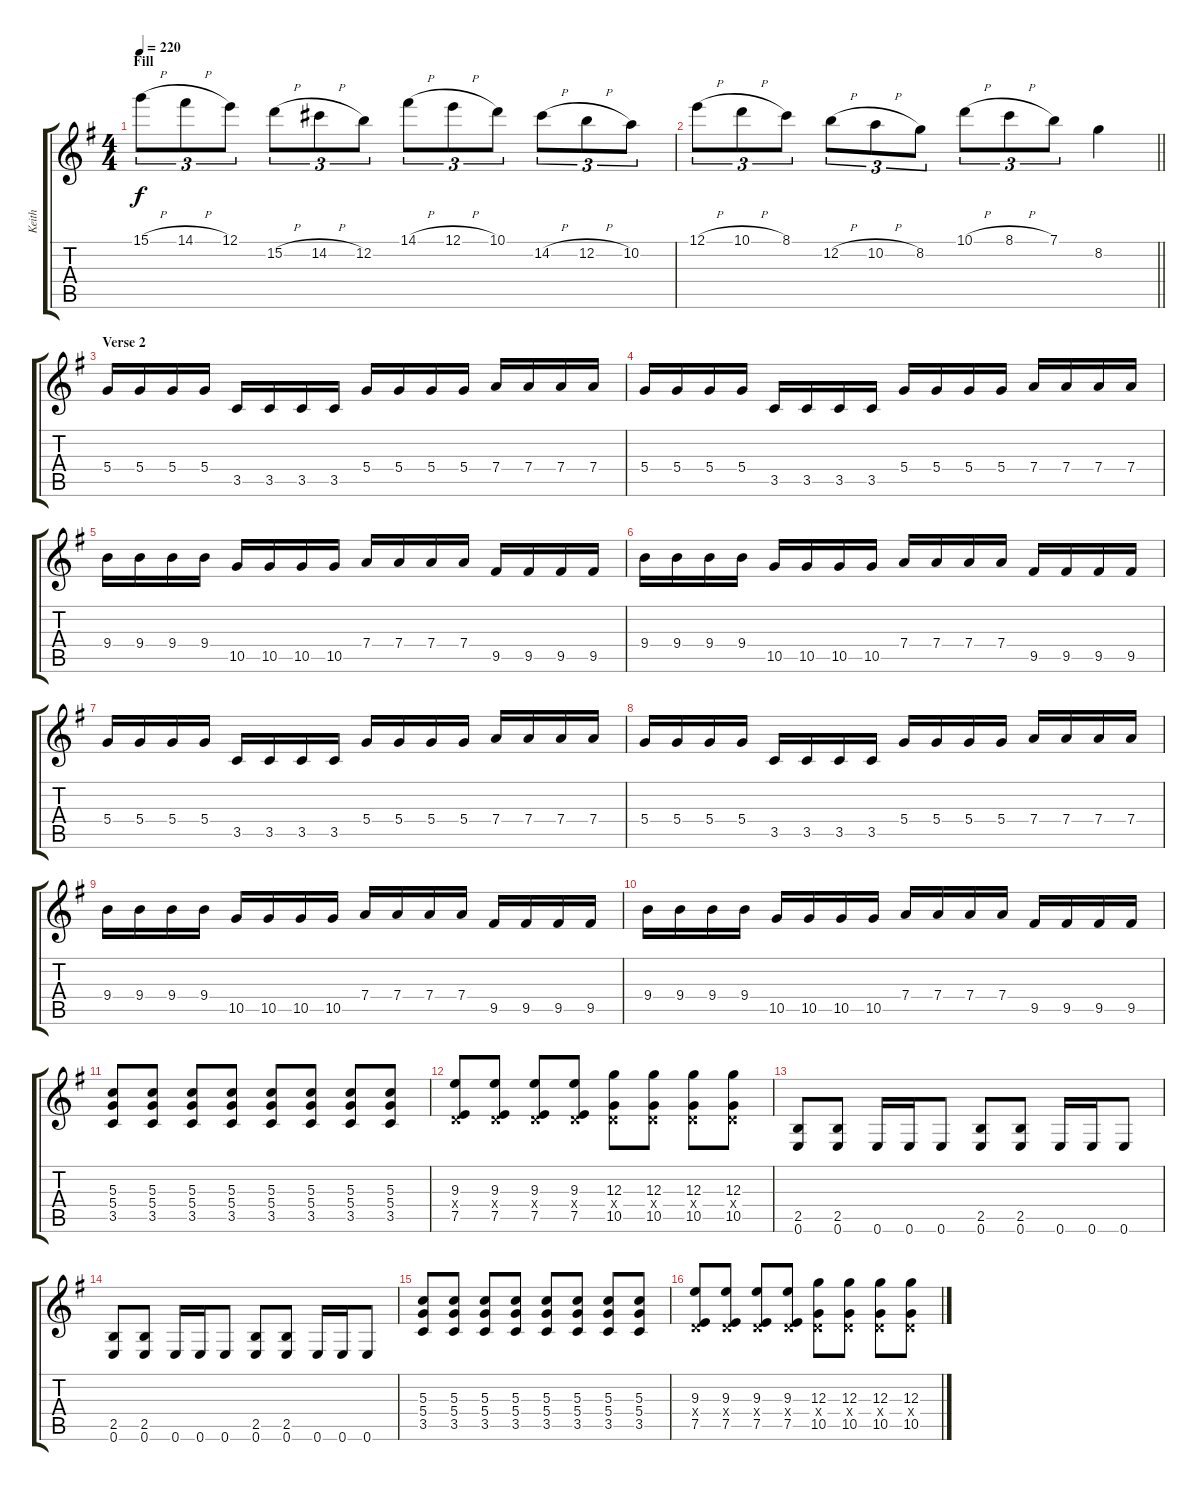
\track ("Keith" "Keith") {instrument distortionguitar}
\staff {score tabs}
\tuning (E4 B3 G3 D3 A2 E2) {hide}
\ts (4 4)
\section ("" "Fill")
\tempo 220
\clef g2
\ks g
15.1{h}.8{tu (3 2) dy f} 14.1{h}.8{tu (3 2)} 12.1.8{tu (3 2)} 15.2{h}.8{tu (3 2)} 14.2{h}.8{tu (3 2)} 12.2.8{tu (3 2)} 14.1{h}.8{tu (3 2)} 12.1{h}.8{tu (3 2)} 10.1.8{tu (3 2)} 14.2{h}.8{tu (3 2)} 12.2{h}.8{tu (3 2)} 10.2.8{tu (3 2)} |
\barLineRight lightlight
12.1{h}.8{tu (3 2)} 10.1{h}.8{tu (3 2)} 8.1.8{tu (3 2)} 12.2{h}.8{tu (3 2)} 10.2{h}.8{tu (3 2)} 8.2.8{tu (3 2)} 10.1{h}.8{tu (3 2)} 8.1{h}.8{tu (3 2)} 7.1.8{tu (3 2)} 8.2.4 |
\section ("" "Verse 2")
5.4.16 5.4.16 5.4.16 5.4.16 3.5.16 3.5.16 3.5.16 3.5.16 5.4.16 5.4.16 5.4.16 5.4.16 7.4.16 7.4.16 7.4.16 7.4.16 |
5.4.16 5.4.16 5.4.16 5.4.16 3.5.16 3.5.16 3.5.16 3.5.16 5.4.16 5.4.16 5.4.16 5.4.16 7.4.16 7.4.16 7.4.16 7.4.16 |
9.4.16 9.4.16 9.4.16 9.4.16 10.5.16 10.5.16 10.5.16 10.5.16 7.4.16 7.4.16 7.4.16 7.4.16 9.5.16 9.5.16 9.5.16 9.5.16 |
9.4.16 9.4.16 9.4.16 9.4.16 10.5.16 10.5.16 10.5.16 10.5.16 7.4.16 7.4.16 7.4.16 7.4.16 9.5.16 9.5.16 9.5.16 9.5.16 |
5.4.16 5.4.16 5.4.16 5.4.16 3.5.16 3.5.16 3.5.16 3.5.16 5.4.16 5.4.16 5.4.16 5.4.16 7.4.16 7.4.16 7.4.16 7.4.16 |
5.4.16 5.4.16 5.4.16 5.4.16 3.5.16 3.5.16 3.5.16 3.5.16 5.4.16 5.4.16 5.4.16 5.4.16 7.4.16 7.4.16 7.4.16 7.4.16 |
9.4.16 9.4.16 9.4.16 9.4.16 10.5.16 10.5.16 10.5.16 10.5.16 7.4.16 7.4.16 7.4.16 7.4.16 9.5.16 9.5.16 9.5.16 9.5.16 |
9.4.16 9.4.16 9.4.16 9.4.16 10.5.16 10.5.16 10.5.16 10.5.16 7.4.16 7.4.16 7.4.16 7.4.16 9.5.16 9.5.16 9.5.16 9.5.16 |
(5.3 5.4 3.5).8 (5.3 5.4 3.5).8 (5.3 5.4 3.5).8 (5.3 5.4 3.5).8 (5.3 5.4 3.5).8 (5.3 5.4 3.5).8 (5.3 5.4 3.5).8 (5.3 5.4 3.5).8 |
(9.3 0.4{x} 7.5).8 (9.3 0.4{x} 7.5).8 (9.3 0.4{x} 7.5).8 (9.3 0.4{x} 7.5).8 (12.3 0.4{x} 10.5).8 (12.3 0.4{x} 10.5).8 (12.3 0.4{x} 10.5).8 (12.3 0.4{x} 10.5).8 |
(2.5 0.6).8 (2.5 0.6).8 0.6.16 0.6.16 0.6.8 (2.5 0.6).8 (2.5 0.6).8 0.6.16 0.6.16 0.6.8 |
(2.5 0.6).8 (2.5 0.6).8 0.6.16 0.6.16 0.6.8 (2.5 0.6).8 (2.5 0.6).8 0.6.16 0.6.16 0.6.8 |
(5.3 5.4 3.5).8 (5.3 5.4 3.5).8 (5.3 5.4 3.5).8 (5.3 5.4 3.5).8 (5.3 5.4 3.5).8 (5.3 5.4 3.5).8 (5.3 5.4 3.5).8 (5.3 5.4 3.5).8 |
(9.3 0.4{x} 7.5).8 (9.3 0.4{x} 7.5).8 (9.3 0.4{x} 7.5).8 (9.3 0.4{x} 7.5).8 (12.3 0.4{x} 10.5).8 (12.3 0.4{x} 10.5).8 (12.3 0.4{x} 10.5).8 (12.3 0.4{x} 10.5).8
